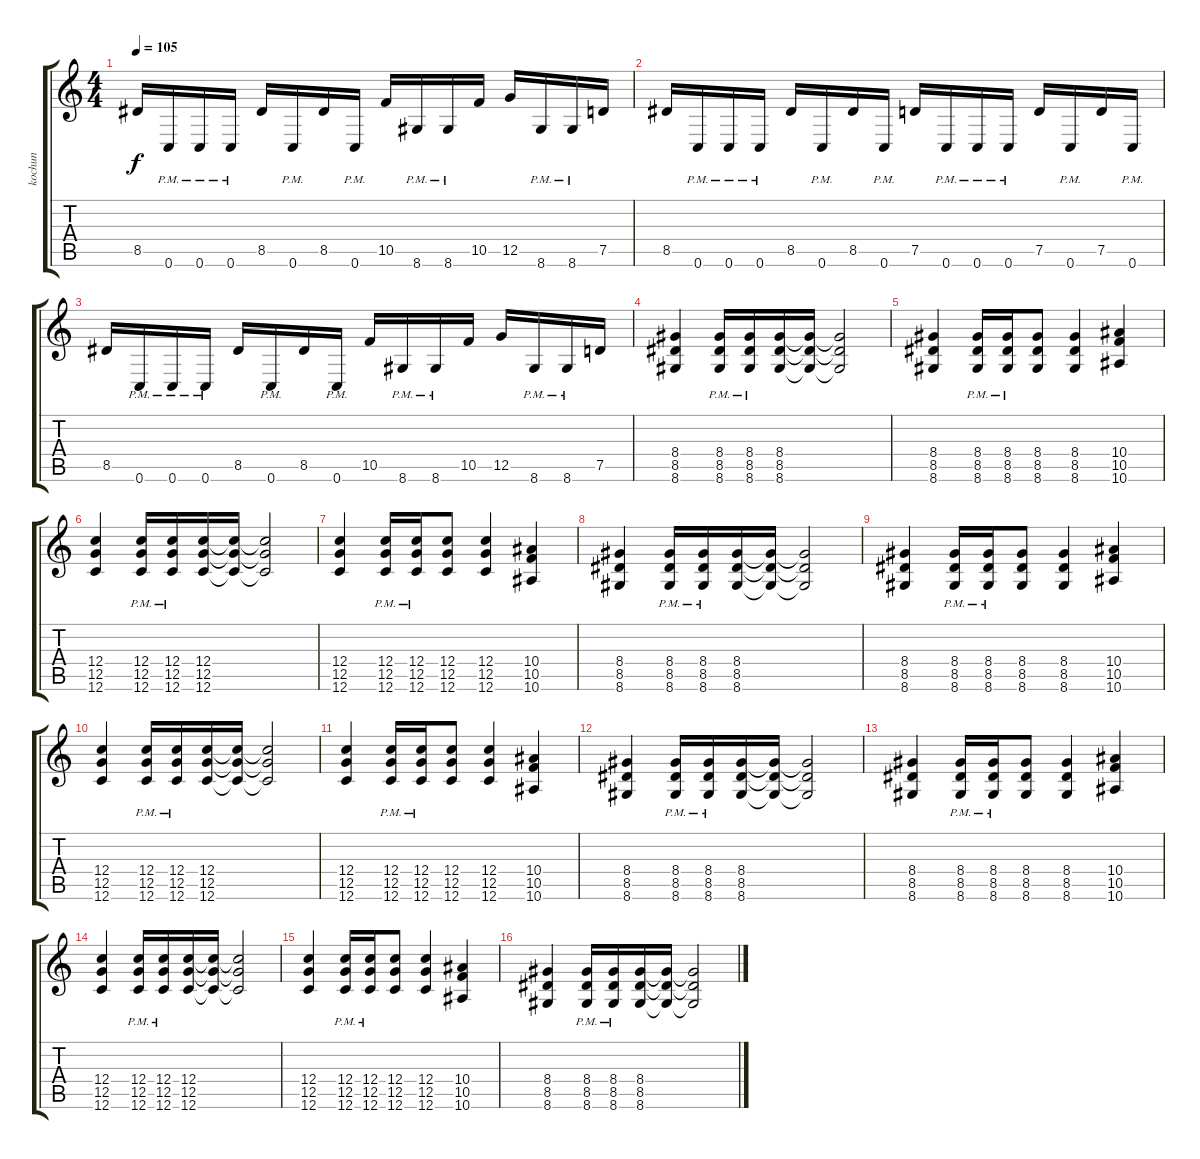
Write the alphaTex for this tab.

\track ("kochun" "kochun") {instrument overdrivenguitar}
\staff {score tabs}
\tuning (D4 A3 F3 C3 G2 C2) {hide}
\ts (4 4)
\tempo 105
\clef g2
\ks c
8.5.16{dy f} 0.6{pm}.16 0.6{pm}.16 0.6{pm}.16 8.5.16 0.6{pm}.16 8.5.16 0.6{pm}.16 10.5.16 8.6{pm}.16 8.6{pm}.16 10.5.16 12.5.16 8.6{pm}.16 8.6{pm}.16 7.5.16 |
8.5.16 0.6{pm}.16 0.6{pm}.16 0.6{pm}.16 8.5.16 0.6{pm}.16 8.5.16 0.6{pm}.16 7.5.16 0.6{pm}.16 0.6{pm}.16 0.6{pm}.16 7.5.16 0.6{pm}.16 7.5.16 0.6{pm}.16 |
8.5.16 0.6{pm}.16 0.6{pm}.16 0.6{pm}.16 8.5.16 0.6{pm}.16 8.5.16 0.6{pm}.16 10.5.16 8.6{pm}.16 8.6{pm}.16 10.5.16 12.5.16 8.6{pm}.16 8.6{pm}.16 7.5.16 |
(8.4 8.5 8.6).4 (8.4{pm} 8.5{pm} 8.6).16 (8.4{pm} 8.5{pm} 8.6{pm}).16 (8.4 8.5 8.6).16 (8.4{t} 8.5{t} 8.6{t}).16 (8.4{t} 8.5{t} 8.6{t}).2 |
(8.4 8.5 8.6).4 (8.4{pm} 8.5{pm} 8.6).16 (8.4{pm} 8.5{pm} 8.6{pm}).16 (8.4 8.5 8.6).8 (8.4 8.5 8.6).4 (10.4 10.5 10.6).4 |
(12.4 12.5 12.6).4 (12.4{pm} 12.5{pm} 12.6).16 (12.4{pm} 12.5{pm} 12.6{pm}).16 (12.4 12.5 12.6).16 (12.4{t} 12.5{t} 12.6{t}).16 (12.4{t} 12.5{t} 12.6{t}).2 |
(12.4 12.5 12.6).4 (12.4{pm} 12.5{pm} 12.6).16 (12.4{pm} 12.5{pm} 12.6{pm}).16 (12.4 12.5 12.6).8 (12.4 12.5 12.6).4 (10.4 10.5 10.6).4 |
(8.4 8.5 8.6).4 (8.4{pm} 8.5{pm} 8.6).16 (8.4{pm} 8.5{pm} 8.6{pm}).16 (8.4 8.5 8.6).16 (8.4{t} 8.5{t} 8.6{t}).16 (8.4{t} 8.5{t} 8.6{t}).2 |
(8.4 8.5 8.6).4 (8.4{pm} 8.5{pm} 8.6).16 (8.4{pm} 8.5{pm} 8.6{pm}).16 (8.4 8.5 8.6).8 (8.4 8.5 8.6).4 (10.4 10.5 10.6).4 |
(12.4 12.5 12.6).4 (12.4{pm} 12.5{pm} 12.6).16 (12.4{pm} 12.5{pm} 12.6{pm}).16 (12.4 12.5 12.6).16 (12.4{t} 12.5{t} 12.6{t}).16 (12.4{t} 12.5{t} 12.6{t}).2 |
(12.4 12.5 12.6).4 (12.4{pm} 12.5{pm} 12.6).16 (12.4{pm} 12.5{pm} 12.6{pm}).16 (12.4 12.5 12.6).8 (12.4 12.5 12.6).4 (10.4 10.5 10.6).4 |
(8.4 8.5 8.6).4 (8.4{pm} 8.5{pm} 8.6).16 (8.4{pm} 8.5{pm} 8.6{pm}).16 (8.4 8.5 8.6).16 (8.4{t} 8.5{t} 8.6{t}).16 (8.4{t} 8.5{t} 8.6{t}).2 |
(8.4 8.5 8.6).4 (8.4{pm} 8.5{pm} 8.6).16 (8.4{pm} 8.5{pm} 8.6{pm}).16 (8.4 8.5 8.6).8 (8.4 8.5 8.6).4 (10.4 10.5 10.6).4 |
(12.4 12.5 12.6).4 (12.4{pm} 12.5{pm} 12.6).16 (12.4{pm} 12.5{pm} 12.6{pm}).16 (12.4 12.5 12.6).16 (12.4{t} 12.5{t} 12.6{t}).16 (12.4{t} 12.5{t} 12.6{t}).2 |
(12.4 12.5 12.6).4 (12.4{pm} 12.5{pm} 12.6).16 (12.4{pm} 12.5{pm} 12.6{pm}).16 (12.4 12.5 12.6).8 (12.4 12.5 12.6).4 (10.4 10.5 10.6).4 |
(8.4 8.5 8.6).4 (8.4{pm} 8.5{pm} 8.6).16 (8.4{pm} 8.5{pm} 8.6{pm}).16 (8.4 8.5 8.6).16 (8.4{t} 8.5{t} 8.6{t}).16 (8.4{t} 8.5{t} 8.6{t}).2
